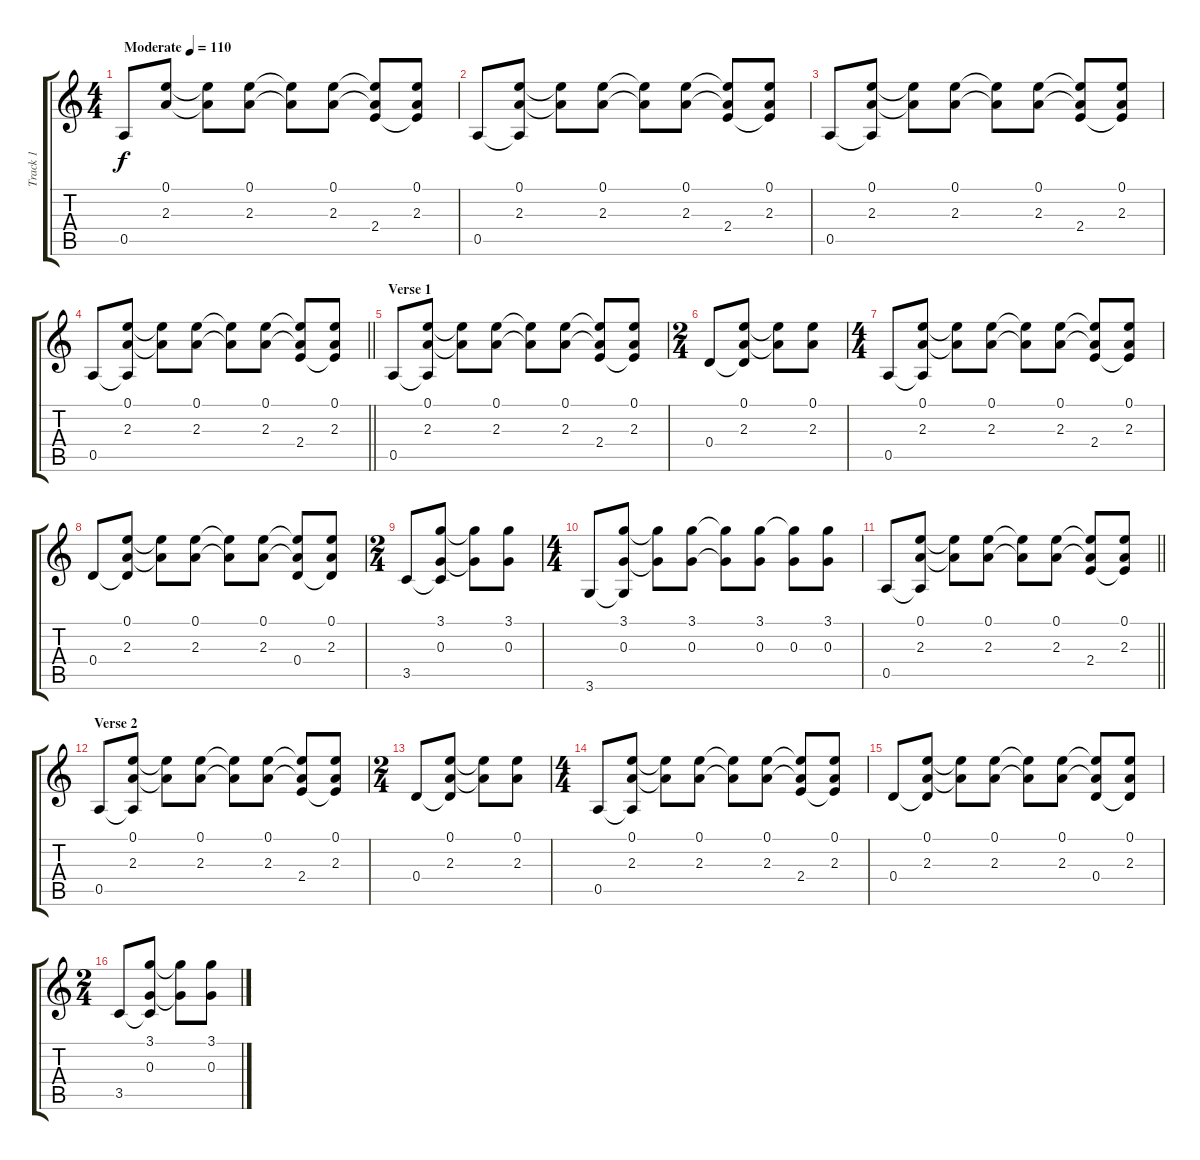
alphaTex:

\track ("Track 1" "Track 1") {instrument acousticguitarsteel}
\staff {score tabs}
\tuning (E4 B3 G3 D3 A2 E2) {hide}
\ts (4 4)
\tempo (110 "Moderate")
\clef g2
\ks c
0.5.8{dy f instrument acousticguitarsteel} (0.1 2.3).8 (0.1{t} 2.3{t}).8 (0.1 2.3).8 (0.1{t} 2.3{t}).8 (0.1 2.3).8 (0.1{t} 2.3{t} 2.4).8 (0.1 2.3 2.4{t}).8 |
0.5.8 (0.1 2.3 0.5{t}).8 (0.1{t} 2.3{t}).8 (0.1 2.3).8 (0.1{t} 2.3{t}).8 (0.1 2.3).8 (0.1{t} 2.3{t} 2.4).8 (0.1 2.3 2.4{t}).8 |
0.5.8 (0.1 2.3 0.5{t}).8 (0.1{t} 2.3{t}).8 (0.1 2.3).8 (0.1{t} 2.3{t}).8 (0.1 2.3).8 (0.1{t} 2.3{t} 2.4).8 (0.1 2.3 2.4{t}).8 |
\barLineRight lightlight
0.5.8 (0.1 2.3 0.5{t}).8 (0.1{t} 2.3{t}).8 (0.1 2.3).8 (0.1{t} 2.3{t}).8 (0.1 2.3).8 (0.1{t} 2.3{t} 2.4).8 (0.1 2.3 2.4{t}).8 |
\section ("" "Verse 1")
0.5.8 (0.1 2.3 0.5{t}).8 (0.1{t} 2.3{t}).8 (0.1 2.3).8 (0.1{t} 2.3{t}).8 (0.1 2.3).8 (0.1{t} 2.3{t} 2.4).8 (0.1 2.3 2.4{t}).8 |
\ts (2 4)
0.4.8 (0.1 2.3 0.4{t}).8 (0.1{t} 2.3{t}).8 (0.1 2.3).8 |
\ts (4 4)
0.5.8 (0.1 2.3 0.5{t}).8 (0.1{t} 2.3{t}).8 (0.1 2.3).8 (0.1{t} 2.3{t}).8 (0.1 2.3).8 (0.1{t} 2.3{t} 2.4).8 (0.1 2.3 2.4{t}).8 |
0.4.8 (0.1 2.3 0.4{t}).8 (0.1{t} 2.3{t}).8 (0.1 2.3).8 (0.1{t} 2.3{t}).8 (0.1 2.3).8 (0.1{t} 2.3{t} 0.4).8 (0.1 2.3 0.4{t}).8 |
\ts (2 4)
3.5.8 (3.1 0.3 3.5{t}).8 (3.1{t} 0.3{t}).8 (3.1 0.3).8 |
\ts (4 4)
3.6.8 (3.1 0.3 3.6{t}).8 (3.1{t} 0.3{t}).8 (3.1 0.3).8 (3.1{t} 0.3{t}).8 (3.1 0.3).8 (3.1{t} 0.3).8 (3.1 0.3).8 |
\barLineRight lightlight
0.5.8 (0.1 2.3 0.5{t}).8 (0.1{t} 2.3{t}).8 (0.1 2.3).8 (0.1{t} 2.3{t}).8 (0.1 2.3).8 (0.1{t} 2.3{t} 2.4).8 (0.1 2.3 2.4{t}).8 |
\section ("" "Verse 2")
0.5.8 (0.1 2.3 0.5{t}).8 (0.1{t} 2.3{t}).8 (0.1 2.3).8 (0.1{t} 2.3{t}).8 (0.1 2.3).8 (0.1{t} 2.3{t} 2.4).8 (0.1 2.3 2.4{t}).8 |
\ts (2 4)
0.4.8 (0.1 2.3 0.4{t}).8 (0.1{t} 2.3{t}).8 (0.1 2.3).8 |
\ts (4 4)
0.5.8 (0.1 2.3 0.5{t}).8 (0.1{t} 2.3{t}).8 (0.1 2.3).8 (0.1{t} 2.3{t}).8 (0.1 2.3).8 (0.1{t} 2.3{t} 2.4).8 (0.1 2.3 2.4{t}).8 |
0.4.8 (0.1 2.3 0.4{t}).8 (0.1{t} 2.3{t}).8 (0.1 2.3).8 (0.1{t} 2.3{t}).8 (0.1 2.3).8 (0.1{t} 2.3{t} 0.4).8 (0.1 2.3 0.4{t}).8 |
\ts (2 4)
3.5.8 (3.1 0.3 3.5{t}).8 (3.1{t} 0.3{t}).8 (3.1 0.3).8
